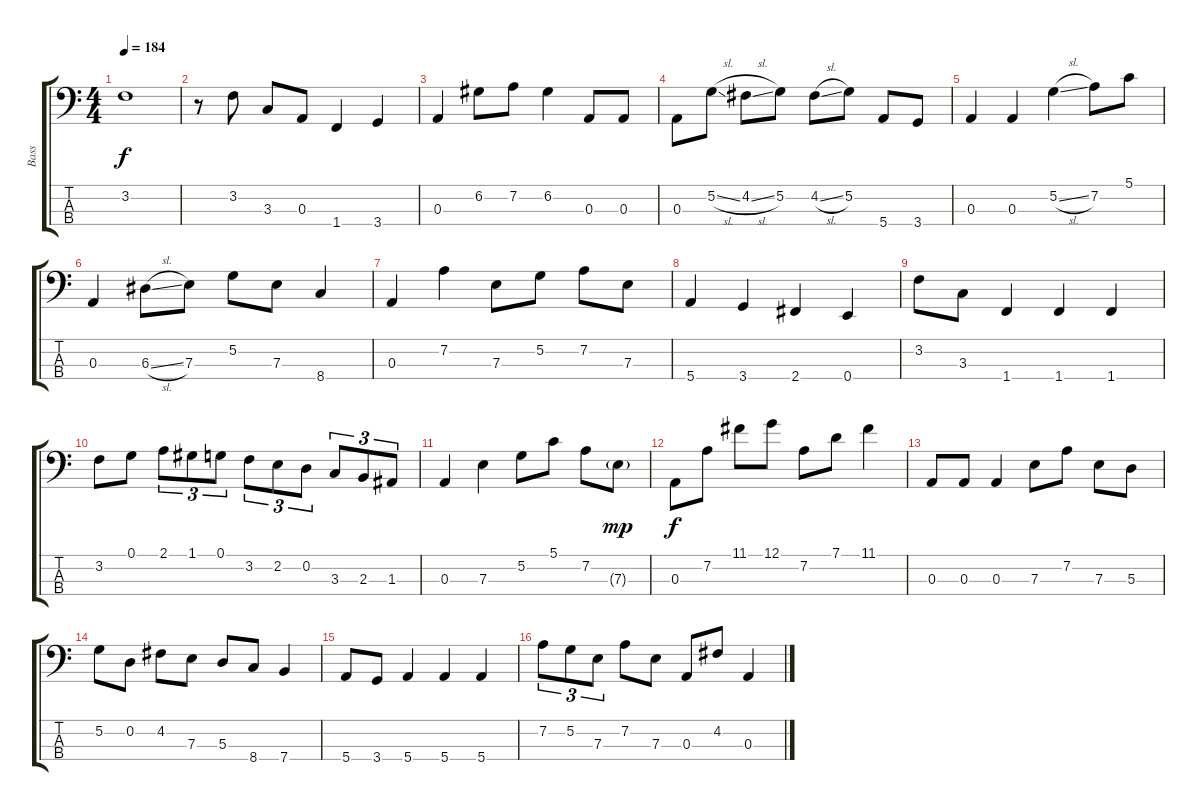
\track ("Bass" "Bass") {instrument electricbasspick}
\staff {score tabs}
\tuning (G2 D2 A1 E1) {hide}
\ts (4 4)
\tempo 184
\clef f4
\ks c
3.2.1{dy f} |
r.8 3.2.8 3.3.8 0.3.8 1.4.4 3.4.4 |
0.3.4 6.2.8 7.2.8 6.2.4 0.3.8 0.3.8 |
0.3.8 5.2{sl}.8 4.2{sl}.8 5.2.8 4.2{sl}.8 5.2.8 5.4.8 3.4.8 |
0.3.4 0.3.4 5.2{sl}.4 7.2.8 5.1.8 |
0.3.4 6.3{sl}.8 7.3.8 5.2.8 7.3.8 8.4.4 |
0.3.4 7.2.4 7.3.8 5.2.8 7.2.8 7.3.8 |
5.4.4 3.4.4 2.4.4 0.4.4 |
3.2.8 3.3.8 1.4.4 1.4.4 1.4.4 |
3.2.8 0.1.8 2.1.8{tu (3 2)} 1.1.8{tu (3 2)} 0.1.8{tu (3 2)} 3.2.8{tu (3 2)} 2.2.8{tu (3 2)} 0.2.8{tu (3 2)} 3.3.8{tu (3 2)} 2.3.8{tu (3 2)} 1.3.8{tu (3 2)} |
0.3.4 7.3.4 5.2.8 5.1.8 7.2.8 7.3{g}.8{dy mp} |
0.3.8{dy f} 7.2.8 11.1.8 12.1.8 7.2.8 7.1.8 11.1.4 |
0.3.8 0.3.8 0.3.4 7.3.8 7.2.8 7.3.8 5.3.8 |
5.2.8 0.2.8 4.2.8 7.3.8 5.3.8 8.4.8 7.4.4 |
5.4.8 3.4.8 5.4.4 5.4.4 5.4.4 |
7.2.8{tu (3 2)} 5.2.8{tu (3 2)} 7.3.8{tu (3 2)} 7.2.8 7.3.8 0.3.8 4.2.8 0.3.4
